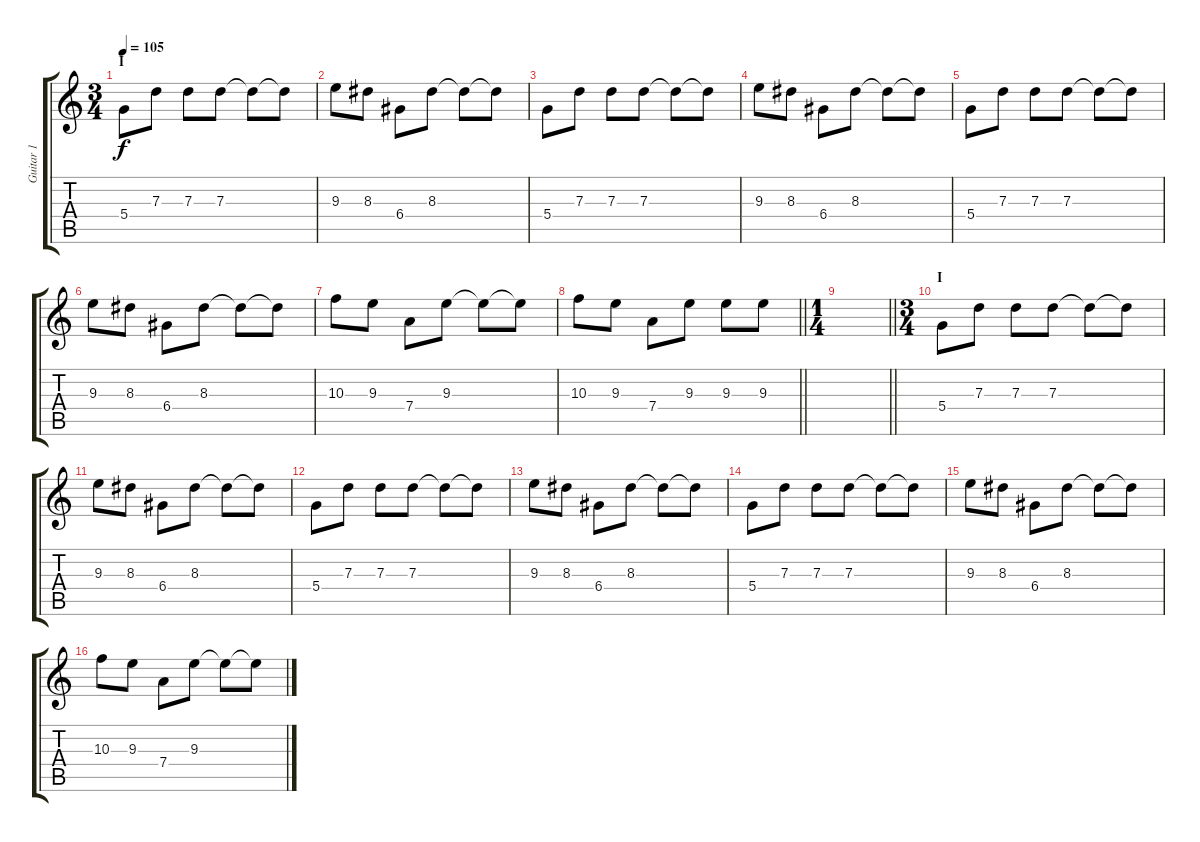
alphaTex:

\track ("Guitar 1" "Guitar 1") {instrument overdrivenguitar}
\staff {score tabs}
\tuning (E4 B3 G3 D3 A2 E2) {hide}
\ts (3 4)
\section ("" "I")
\tempo 105
\clef g2
\ks c
5.4.8{dy f} 7.3.8 7.3.8 7.3.8 7.3{t}.8 7.3{t}.8 |
9.3.8 8.3.8 6.4.8 8.3.8 8.3{t}.8 8.3{t}.8 |
5.4.8 7.3.8 7.3.8 7.3.8 7.3{t}.8 7.3{t}.8 |
9.3.8 8.3.8 6.4.8 8.3.8 8.3{t}.8 8.3{t}.8 |
5.4.8 7.3.8 7.3.8 7.3.8 7.3{t}.8 7.3{t}.8 |
9.3.8 8.3.8 6.4.8 8.3.8 8.3{t}.8 8.3{t}.8 |
10.3.8 9.3.8 7.4.8 9.3.8 9.3{t}.8 9.3{t}.8 |
\barLineRight lightlight
10.3.8 9.3.8 7.4.8 9.3.8 9.3.8 9.3.8 |
\ts (1 4)
\barLineRight lightlight
|
\ts (3 4)
\section ("" "I")
5.4.8 7.3.8 7.3.8 7.3.8 7.3{t}.8 7.3{t}.8 |
9.3.8 8.3.8 6.4.8 8.3.8 8.3{t}.8 8.3{t}.8 |
5.4.8 7.3.8 7.3.8 7.3.8 7.3{t}.8 7.3{t}.8 |
9.3.8 8.3.8 6.4.8 8.3.8 8.3{t}.8 8.3{t}.8 |
5.4.8 7.3.8 7.3.8 7.3.8 7.3{t}.8 7.3{t}.8 |
9.3.8 8.3.8 6.4.8 8.3.8 8.3{t}.8 8.3{t}.8 |
10.3.8 9.3.8 7.4.8 9.3.8 9.3{t}.8 9.3{t}.8
